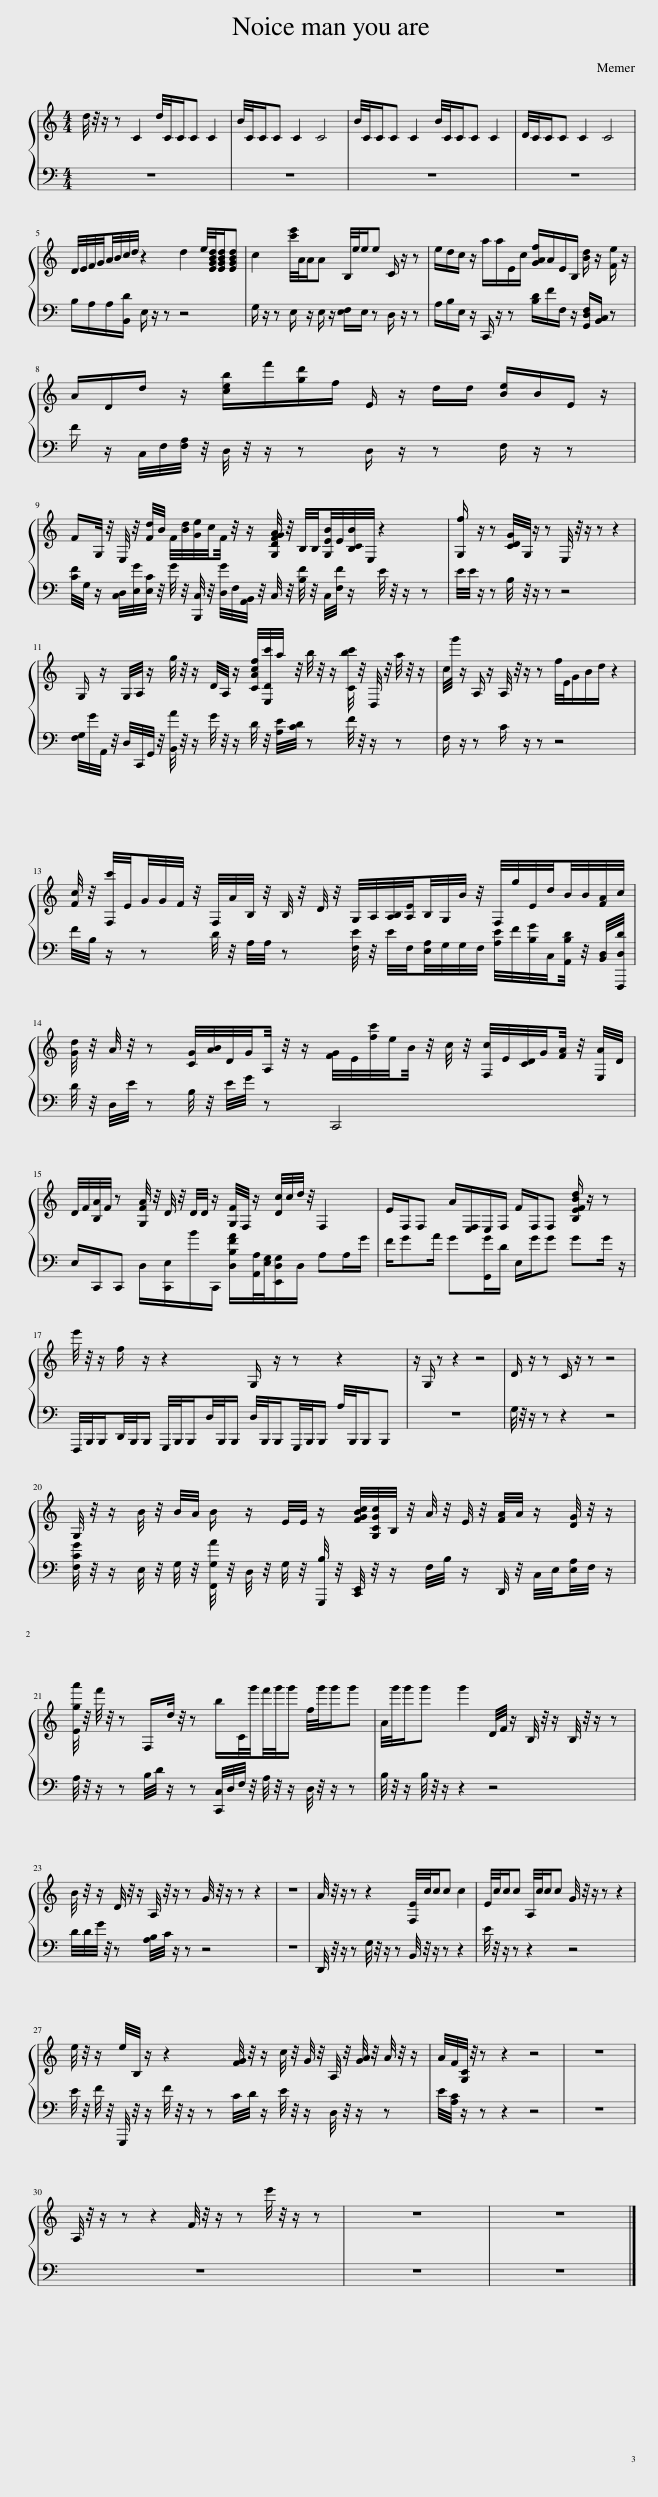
X:1
%%score { 1 | 2 }
L:1/8
M:4/4
I:linebreak $
K:C
V:1 treble
V:2 bass
V:1
 d/4 z/4 z/ z C2 d/4C/4C/C C2 | B/4C/4C/C C2 C4 | B/4C/4C/C C2 B/4C/4C/C C2 | D/4C/4C/C C2 C4 |$ D/4E/4F/4G/4A/4B/4c/4d/4 z2 d2 e/4[EGBd]/4[EGBd]/[EGBd] | %5
 c2 [c'e']/4A/4A/A B,/4e/4e/e C/ z/ z | e/d/c/ z/ a/a/E/c/ [GAf]/A/E/B,/ [Bd]/ z/ [Fe]/ z/ |$ A/D/d/ z/ [ceb]/f'/[gd']/f/ E/ z/ d/d/ [Be]/B/E/ z/ |$ F/G,/4 z/4 E,/4 z/4 [Fd]/4B/4 F/4[Bd]/4[Ge]/4c/4F/4 z/4 z/ [G,DFGA]/4 z/4 B,/4B,/4[G,EB]/4E/4[B,CB]/4E,/4 z2 | [G,f]/ z/ z [CDG]/4G,/4 z/ z E,/4 z/4 z/ z z2 |$ %10
 G,/ z/ G,/4A,/4 z/ g/4 z/4 z/ D/4A,/4 z/ [CAcf]/4[E,Dc']/4a/4 z/4 b/4 z/4 z/ [Cbc']/4 z/4 D,/4 z/4 a/4 z/4 z/ | c/4g'/4 z/ A,/ z/ A,/4 z/4 z/ z f/4E/4G/B/d/ z2 |$ [Fc]/4 z/4 [F,c']/4E/4G/4G/4F/4 z/4 F,/4A/4B,/4 z/4 B,/4 z/4 D/4 z/4 G,/4A,/4[A,B,]/4[A,E]/4B,/4G,/4B/4 z/4 F,/4g/4E/4d/4B/4B/4[FA]/4c/4 |$ [Gd]/4 z/4 A/4 z/4 z [CG]/4[AB]/4D/4G/4A,/4 z/4 z/ [FG]/4E/4[fc']/4e/4B/4 z/4 c/4 z/4 [F,c]/4E/4[CD]/4G/4[FA]/4 z/4 [E,A]/4D/4 |$ D/4F/4[B,A]/4F/4 z [G,FA]/4 z/4 D/4 z/4 D/4D/4 z/ [G,F]/4F,/4 z/ [Dc]/4c/4d/4 z/4 F,2 | %15
 E/F,/F, A/[E,F,]/E,/F,/ F/F,/F, [B,EFBd]/ z/ z |$ e'/4 z/4 z/ f/ z/ z2 G,/ z/ z z2 | z/ G,/ z z2 z4 | D/ z/ z C/ z/ z z4 |$ G,/4 z/4 z/ B/4 z/4 B/4A/4 B/ z/ E/4E/4 z/ [FGBc]/4[G,CGc]/4B,/4 z/4 A/4 z/4 E/4 z/4 [FA]/4A/4 z/ [DG]/4 z/4 z/ |$ %20
 [Ega']/4 z/4 f'/4 z/4 z F,/d/4 z/4 z b/C/4g'/4f'/4g'/4g'/ f/4g'/4g'/g' | A/4g'/4g'/g' g'2 D/4F/4 z/ B,/4 z/4 z/ B,/4 z/4 z/ z |$ B/4 z/4 z/ D/4 z/4 z/ A,/4 z/4 z/ z G/4 z/4 z/ z z2 | z8 | A/4 z/4 z/ z z2 [F,E]/4c/4c/c c2 | %25
 E/4c/4c/c A,/4c/4c/c G/4 z/4 z/ z z2 |$ e/4 z/4 z/ e/4B,/4 z/ z2 [FG]/4 z/4 z/ c/4 z/4 G/4 z/4 A,/4 z/4 [GA]/4 z/4 A/4 z/4 z/ | A/4F/4[G,C]/4 z/4 z z2 z4 | z8 |$ A,/4 z/4 z/ z z2 F/4 z/4 z/ z e'/4 z/4 z/ z | %30
 z8 | z8 |] %32
V:2
 z8 | z8 | z8 | z8 |$ B,/A,/A,/[B,,D]/ E,/ z/ z z4 | %5
 G,/ z/ z E,/ z/ E,/ z/ [E,F,]/E,/ z D,/ z/ z | A,/B,/E,/ z/ C,,/ z/ z [B,D]/F/F,/ z/ [G,,D,F,]/[B,,C,]/ z |$ F/ z/ C,/4F,/4[F,A,]/4 z/4 D,/4 z/4 z/ z D,/ z/ z F,/ z/ z |$ [CF]/4G,/4 z/ [C,D,]/4[E,G]/4[E,C]/4 z/4 G/4 z/4 [B,,,C,]/4 z/4 [D,G]/4F,/4[A,,B,,]/4 z/4 C,/4 z/4 [B,F]/4 z/4 C,/4[F,F]/4 z/ E/4 z/4 z/ z | E/4E/4 z/ z B,/4 z/4 z/ z z4 |$ %10
 [F,G,]/4G/4A,,/4 z/4 D,/4C,,/4G,,/4 z/4 [B,,A]/4 z/4 z/ G/4 z/4 z/ D/4 z/4 [A,E]/4[CD]/4 z F/4 z/4 z/ z | F,/ z/ z C/ z/ z z4 |$ F/4B,/4 z/ z D/4 z/4 A,/4A,/4 z [F,E]/4 z/4 E/4F,/4[E,A,]/4G,/4G,/4F,/4 [A,E]/4F/4[B,G]/4C,/4[A,,B,D]/4 z/4 [B,,D,]/4[F,,,D,D]/4 |$ D/4 z/4 D,/4E/4 z B,/4 z/4 E/4G/4 z C,,4 |$ E,/C,,/C,, D,/[C,,E,]/B/C,,/ [D,B,FA]/[A,,A,]/4[E,G,]/4[E,,D,G,]/D,/ A,A,/G/ | %15
 F/GA/ G[G,,G]/D/ E,/G/G GG/ z/ |$ F,,,/4B,,,/4B,,,/D,,/4B,,,/4B,,,/ G,,,/4B,,,/4B,,,/D,/4B,,,/4B,,,/ D,/4B,,,/4B,,,/G,,,/4B,,,/4B,,,/ A,/4B,,,/4B,,,/B,,, | z8 | G,/4 z/4 z/ z z2 z4 |$ [F,CG]/4 z/4 z/ E,/4 z/4 G,/4 z/4 [F,,G,A]/4 z/4 D,/4 z/4 G,/4 z/4 [G,,,B,]/4 z/4 [C,,E,,]/4 z/4 z/ F,/4B,/4 z/ D,,/4 z/4 C,/4E,/4[E,A,]/4F,/4 z/ |$ %20
 A,/4 z/4 z/ z B,/4D/4 z/ z [C,,C,]/4D,/4F,/4 z/4 A,/4 z/4 z/ D,/4 z/4 z/ z | B,/4 z/4 z/ B,/4 z/4 z/ z2 z4 |$ D/4D/4G/4 z/4 z [A,B,]/4C/4 z/ z z4 | z8 | D,,/4 z/4 z/ z G,/4 z/4 z/ z B,,/4 z/4 z/ z z2 | %25
 E/4 z/4 z/ z z2 z4 |$ E/4 z/4 F/4 z/4 G,,,/4 z/4 z/ F/4 z/4 z/ z C/4D/4 z/ E/4 z/4 z/ D,/4 z/4 z/ z | E/4[A,C]/4 z/ z z2 z4 | z8 |$ z8 | %30
 z8 | z8 |] %32
